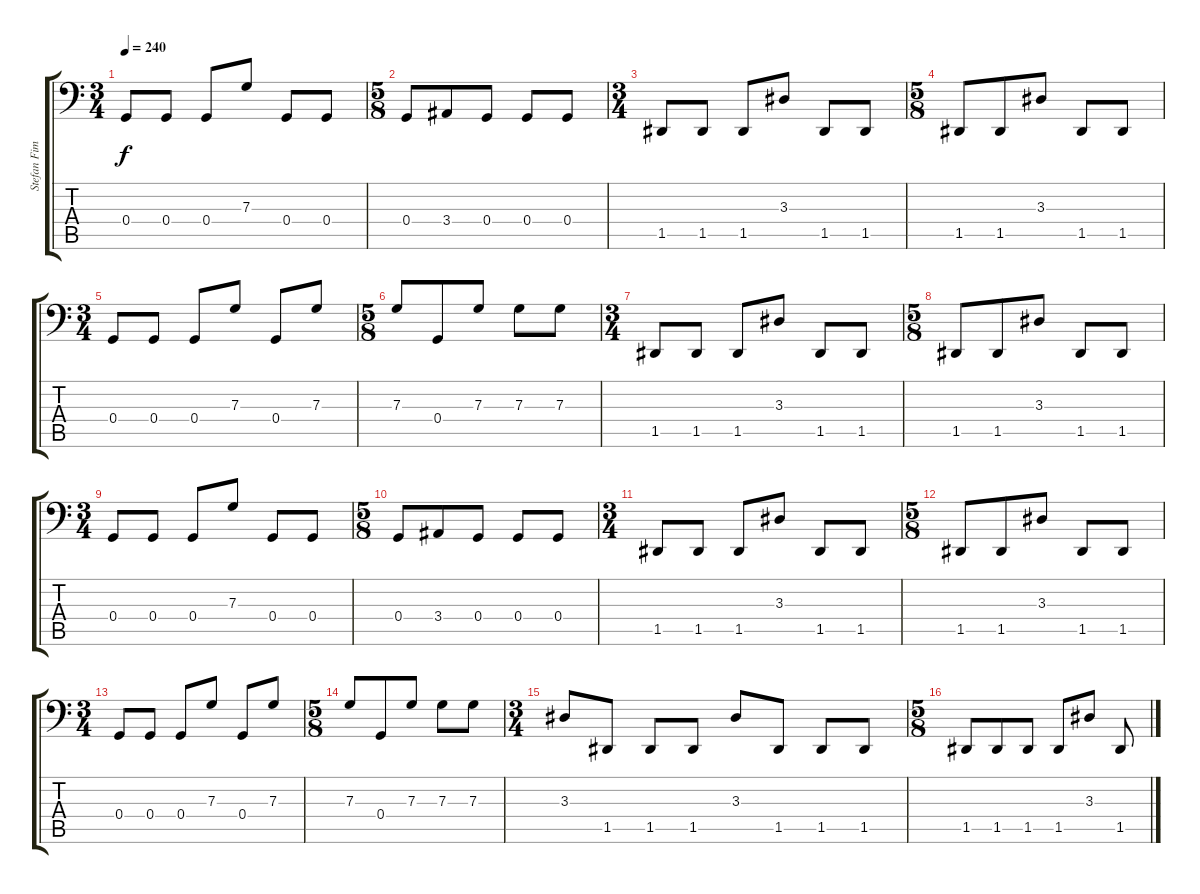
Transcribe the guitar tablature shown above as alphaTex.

\track ("Stefan Fimmers" "Stefan Fim") {instrument electricbassfinger}
\staff {score tabs}
\tuning (A2 F2 C2 G1 D1 A0) {hide}
\ts (3 4)
\tempo 240
\clef f4
\ks c
0.4.8{dy f} 0.4.8 0.4.8 7.3.8 0.4.8 0.4.8 |
\ts (5 8)
0.4.8 3.4.8 0.4.8 0.4.8 0.4.8 |
\ts (3 4)
1.5.8 1.5.8 1.5.8 3.3.8 1.5.8 1.5.8 |
\ts (5 8)
1.5.8 1.5.8 3.3.8 1.5.8 1.5.8 |
\ts (3 4)
0.4.8 0.4.8 0.4.8 7.3.8 0.4.8 7.3.8 |
\ts (5 8)
7.3.8 0.4.8 7.3.8 7.3.8 7.3.8 |
\ts (3 4)
1.5.8 1.5.8 1.5.8 3.3.8 1.5.8 1.5.8 |
\ts (5 8)
1.5.8 1.5.8 3.3.8 1.5.8 1.5.8 |
\ts (3 4)
0.4.8 0.4.8 0.4.8 7.3.8 0.4.8 0.4.8 |
\ts (5 8)
0.4.8 3.4.8 0.4.8 0.4.8 0.4.8 |
\ts (3 4)
1.5.8 1.5.8 1.5.8 3.3.8 1.5.8 1.5.8 |
\ts (5 8)
1.5.8 1.5.8 3.3.8 1.5.8 1.5.8 |
\ts (3 4)
0.4.8 0.4.8 0.4.8 7.3.8 0.4.8 7.3.8 |
\ts (5 8)
7.3.8 0.4.8 7.3.8 7.3.8 7.3.8 |
\ts (3 4)
3.3.8 1.5.8 1.5.8 1.5.8 3.3.8 1.5.8 1.5.8 1.5.8 |
\ts (5 8)
1.5.8 1.5.8 1.5.8 1.5.8 3.3.8 1.5.8
